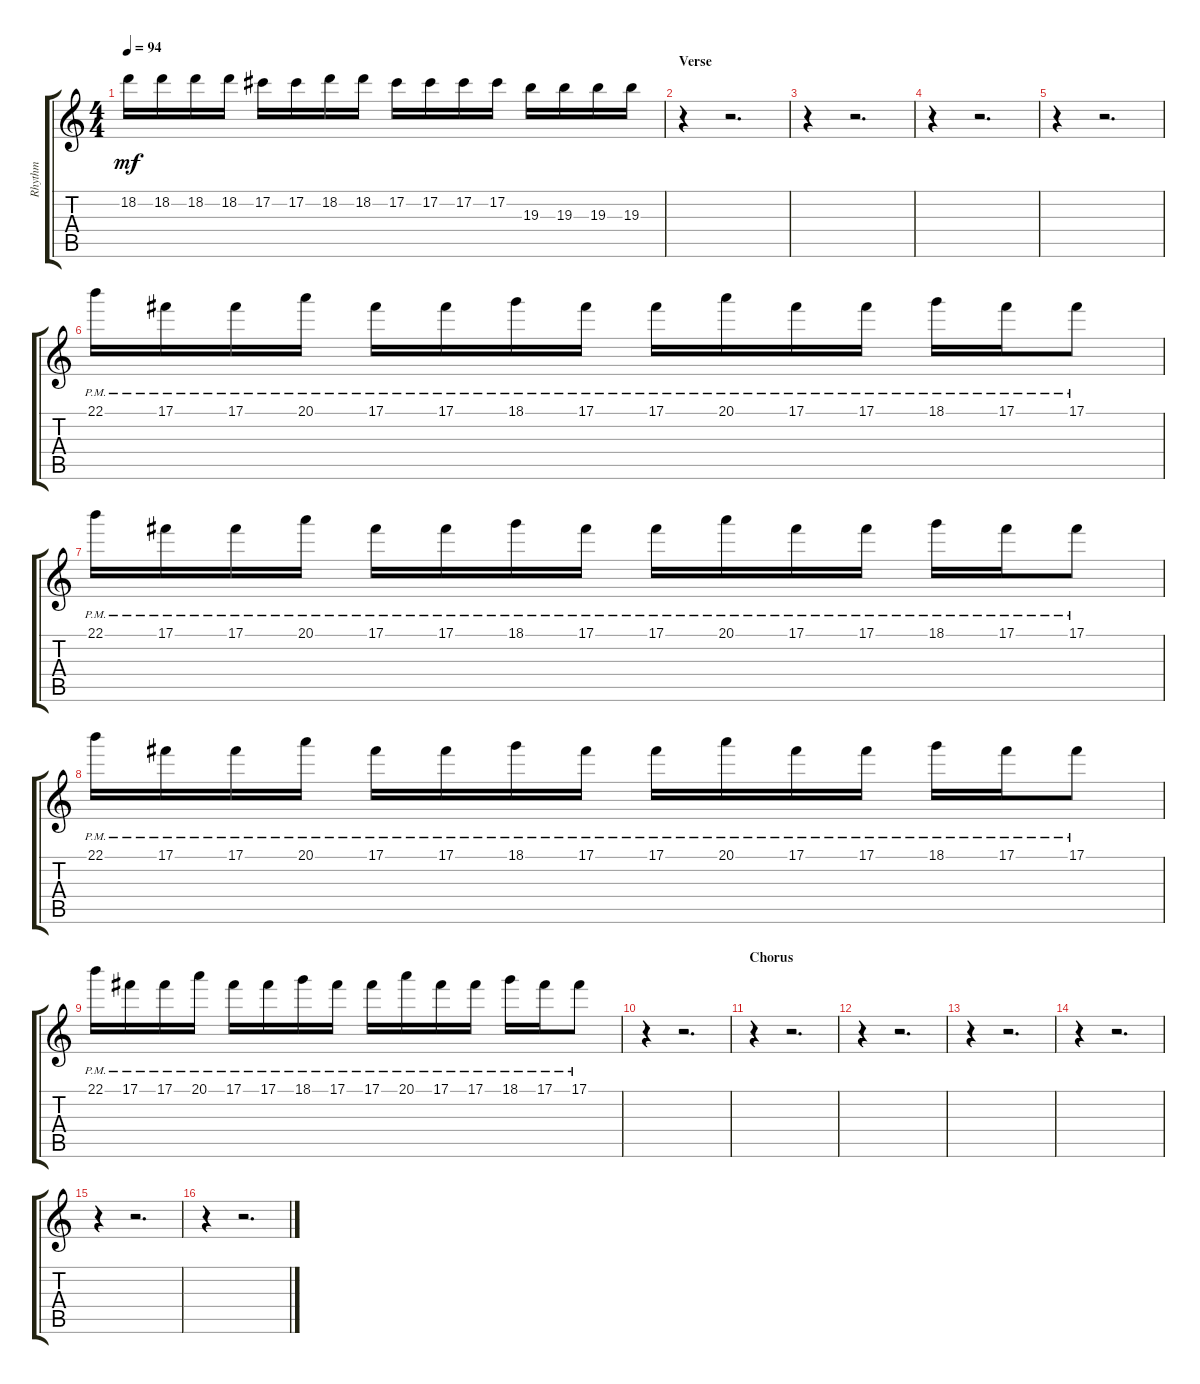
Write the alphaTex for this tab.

\track ("Rhythm" "Rhythm") {instrument distortionguitar}
\staff {score tabs}
\tuning (Db4 Ab3 E3 B2 Gb2 B1) {hide}
\ts (4 4)
\tempo 94
\clef g2
\ks c
18.2.16{dy mf} 18.2.16 18.2.16 18.2.16 17.2.16 17.2.16 18.2.16 18.2.16 17.2.16 17.2.16 17.2.16 17.2.16 19.3.16 19.3.16 19.3.16 19.3.16 |
\section ("" "Verse")
r.4 r.2{d} |
r.4 r.2{d} |
r.4 r.2{d} |
r.4 r.2{d} |
22.1{pm}.16 17.1{pm}.16 17.1{pm}.16 20.1{pm}.16 17.1{pm}.16 17.1{pm}.16 18.1{pm}.16 17.1{pm}.16 17.1{pm}.16 20.1{pm}.16 17.1{pm}.16 17.1{pm}.16 18.1{pm}.16 17.1{pm}.16 17.1{pm}.8 |
22.1{pm}.16 17.1{pm}.16 17.1{pm}.16 20.1{pm}.16 17.1{pm}.16 17.1{pm}.16 18.1{pm}.16 17.1{pm}.16 17.1{pm}.16 20.1{pm}.16 17.1{pm}.16 17.1{pm}.16 18.1{pm}.16 17.1{pm}.16 17.1{pm}.8 |
22.1{pm}.16 17.1{pm}.16 17.1{pm}.16 20.1{pm}.16 17.1{pm}.16 17.1{pm}.16 18.1{pm}.16 17.1{pm}.16 17.1{pm}.16 20.1{pm}.16 17.1{pm}.16 17.1{pm}.16 18.1{pm}.16 17.1{pm}.16 17.1{pm}.8 |
22.1{pm}.16 17.1{pm}.16 17.1{pm}.16 20.1{pm}.16 17.1{pm}.16 17.1{pm}.16 18.1{pm}.16 17.1{pm}.16 17.1{pm}.16 20.1{pm}.16 17.1{pm}.16 17.1{pm}.16 18.1{pm}.16 17.1{pm}.16 17.1{pm}.8 |
r.4 r.2{d} |
\section ("" "Chorus")
r.4 r.2{d} |
r.4 r.2{d} |
r.4 r.2{d} |
r.4 r.2{d} |
r.4 r.2{d} |
r.4 r.2{d}
